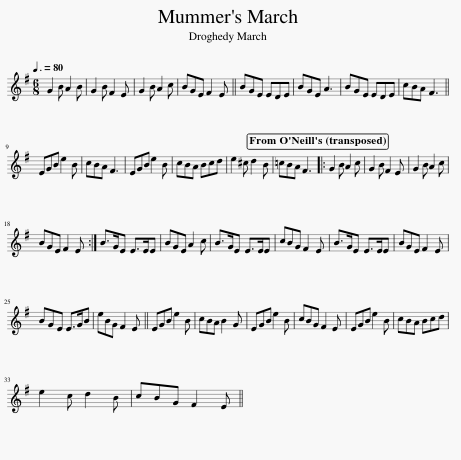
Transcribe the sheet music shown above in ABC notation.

X:1
L:1/8
Q:3/8=80
M:6/8
I:linebreak $
K:Emin
V:1 treble
V:1
 G2 B A2 B | G2 B F2 E | G2 B A2 c | BGE F2 E || BGE EDE | %5
 BGE A3 | BGE EDE | cBA F3 ||$ EGB e2 B | cBA F3 | %10
 EGB e2 B | cBA Bcd | e2 ^c d2 B | =cBA F3 |: G2 B A2 c | %15
 G2 B F2 E | G2 B A2 c |$ BGE F2 E :| B>GE E>EE | BGE A2 c | %20
 B>GE E>EE | cBG F2 E | B>GE E>EE | BGE F2 E |$ BGE E>GB | %25
 eBG F2 E || EGB e2 B | cBA B2 G | EGB e2 B | cBG F2 E | %30
 EGB e2 B | cBA Bcd |$ e2 c d2 B | cBG F2 E || %34
